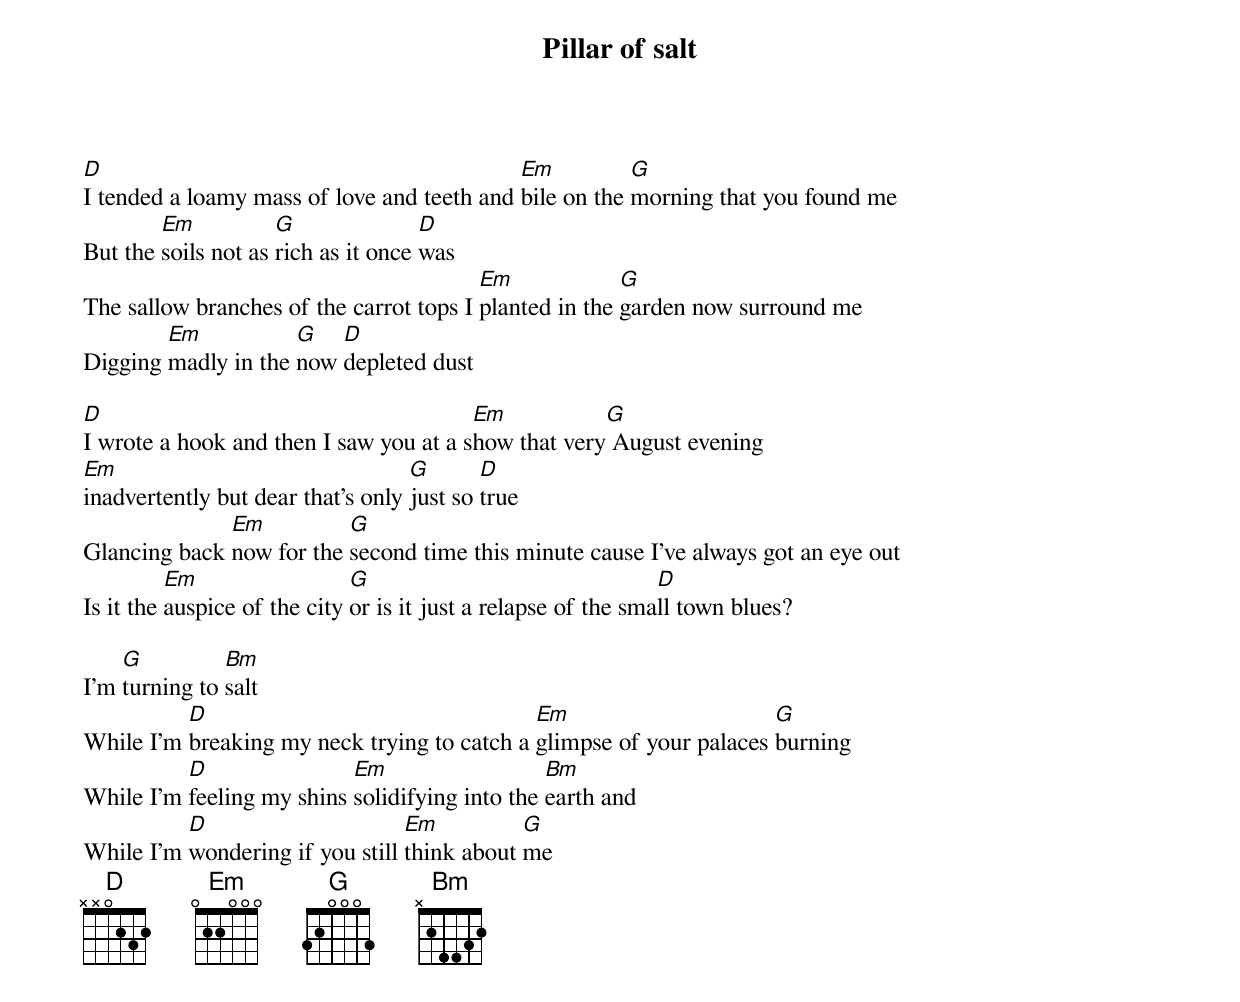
Pillar of salt

D                                           Em          G
I tended a loamy mass of love and teeth and bile on the morning that you found me
        Em           G               D
But the soils not as rich as it once was
                                         Em             G
The sallow branches of the carrot tops I planted in the garden now surround me
        Em           G   D
Digging madly in the now depleted dust

D                                       Em           G
I wrote a hook and then I saw you at a show that very August evening
Em                                 G       D
inadvertently but dear that's only just so true
              Em          G
Glancing back now for the second time this minute cause I've always got an eye out
          Em                  G                                 D
Is it the auspice of the city or is it just a relapse of the small town blues?

    G          Bm
I'm turning to salt
          D                                  Em                      G
While I'm breaking my neck trying to catch a glimpse of your palaces burning
          D                Em                   Bm
While I'm feeling my shins solidifying into the earth and
          D                      Em          G
While I'm wondering if you still think about me
